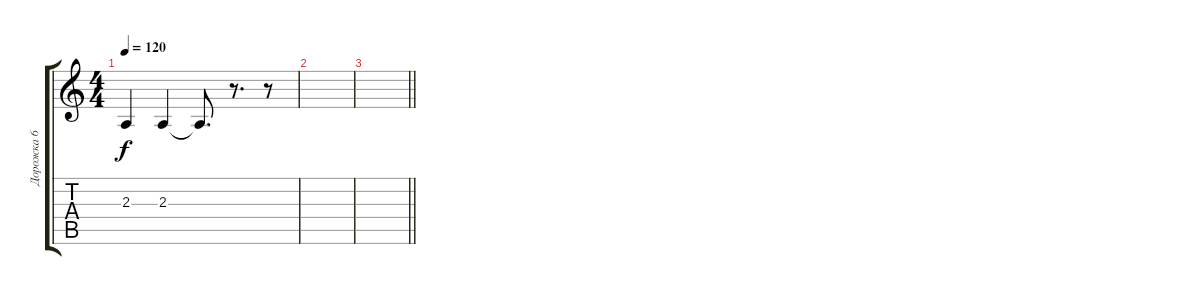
\track ("Дорожка 6" "Дорожка 6") {instrument viola}
\staff {score tabs}
\tuning (E4 B3 G3 D3 A2 E2) {hide}
\ts (4 4)
\tempo 120
\clef g2
\ks c
2.3.4{dy f} 2.3.4 2.3{t}.8{d} r.8{d} r.8 |
|
\barLineRight lightlight
